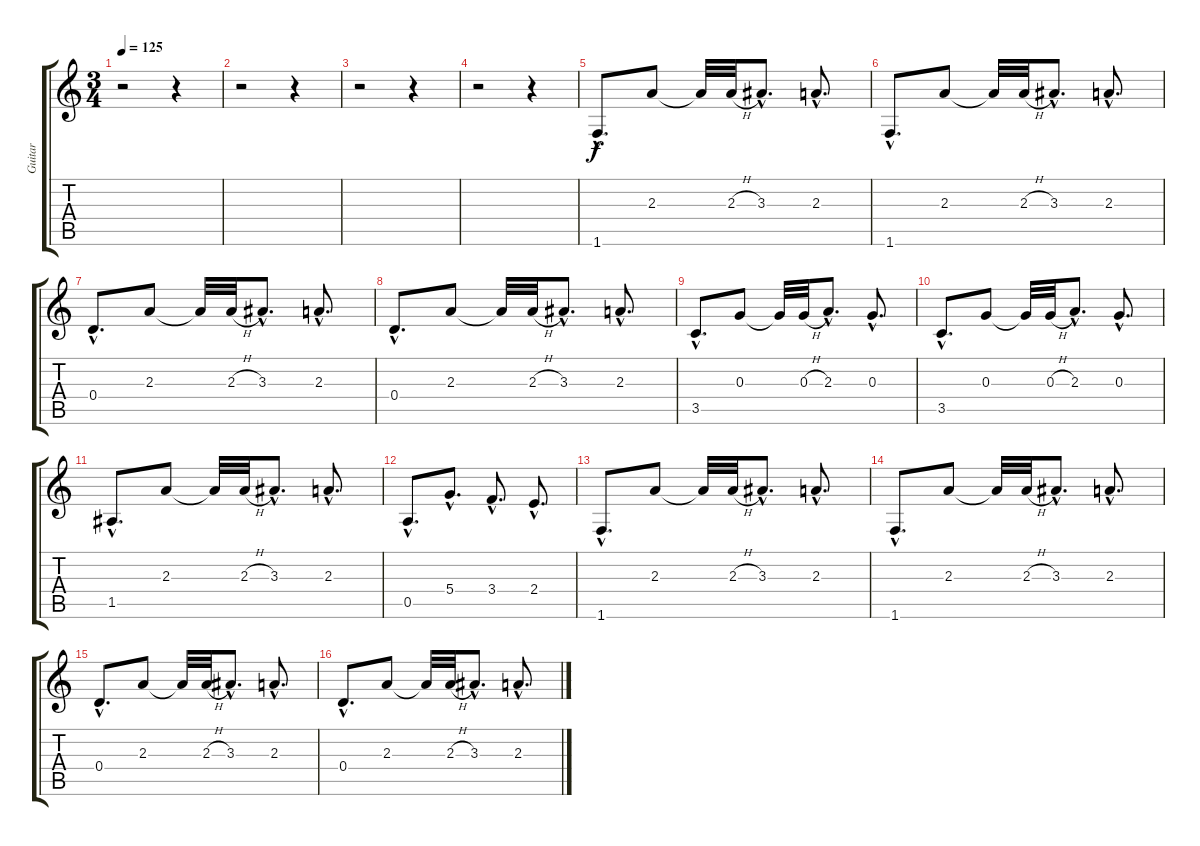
\track ("Guitar" "Guitar") {instrument acousticguitarnylon}
\staff {score tabs}
\tuning (E4 B3 G3 D3 A2 E2) {hide}
\ts (3 4)
\tempo 125
\clef g2
\ks c
r.2{dy f} r.4 |
r.2 r.4 |
r.2 r.4 |
r.2 r.4 |
1.6{hac}.8{d} 2.3.8 2.3{t}.32 2.3{h}.32 3.3{hac}.8{d} 2.3{hac}.8{d} |
1.6{hac}.8{d} 2.3.8 2.3{t}.32 2.3{h}.32 3.3{hac}.8{d} 2.3{hac}.8{d} |
0.4{hac}.8{d} 2.3.8 2.3{t}.32 2.3{h}.32 3.3{hac}.8{d} 2.3{hac}.8{d} |
0.4{hac}.8{d} 2.3.8 2.3{t}.32 2.3{h}.32 3.3{hac}.8{d} 2.3{hac}.8{d} |
3.5{hac}.8{d} 0.3.8 0.3{t}.32 0.3{h}.32 2.3{hac}.8{d} 0.3{hac}.8{d} |
3.5{hac}.8{d} 0.3.8 0.3{t}.32 0.3{h}.32 2.3{hac}.8{d} 0.3{hac}.8{d} |
1.5{hac}.8{d} 2.3.8 2.3{t}.32 2.3{h}.32 3.3{hac}.8{d} 2.3{hac}.8{d} |
0.5{hac}.8{d} 5.4{hac}.8{d} 3.4{hac}.8{d} 2.4{hac}.8{d} |
1.6{hac}.8{d} 2.3.8 2.3{t}.32 2.3{h}.32 3.3{hac}.8{d} 2.3{hac}.8{d} |
1.6{hac}.8{d} 2.3.8 2.3{t}.32 2.3{h}.32 3.3{hac}.8{d} 2.3{hac}.8{d} |
0.4{hac}.8{d} 2.3.8 2.3{t}.32 2.3{h}.32 3.3{hac}.8{d} 2.3{hac}.8{d} |
0.4{hac}.8{d} 2.3.8 2.3{t}.32 2.3{h}.32 3.3{hac}.8{d} 2.3{hac}.8{d}
